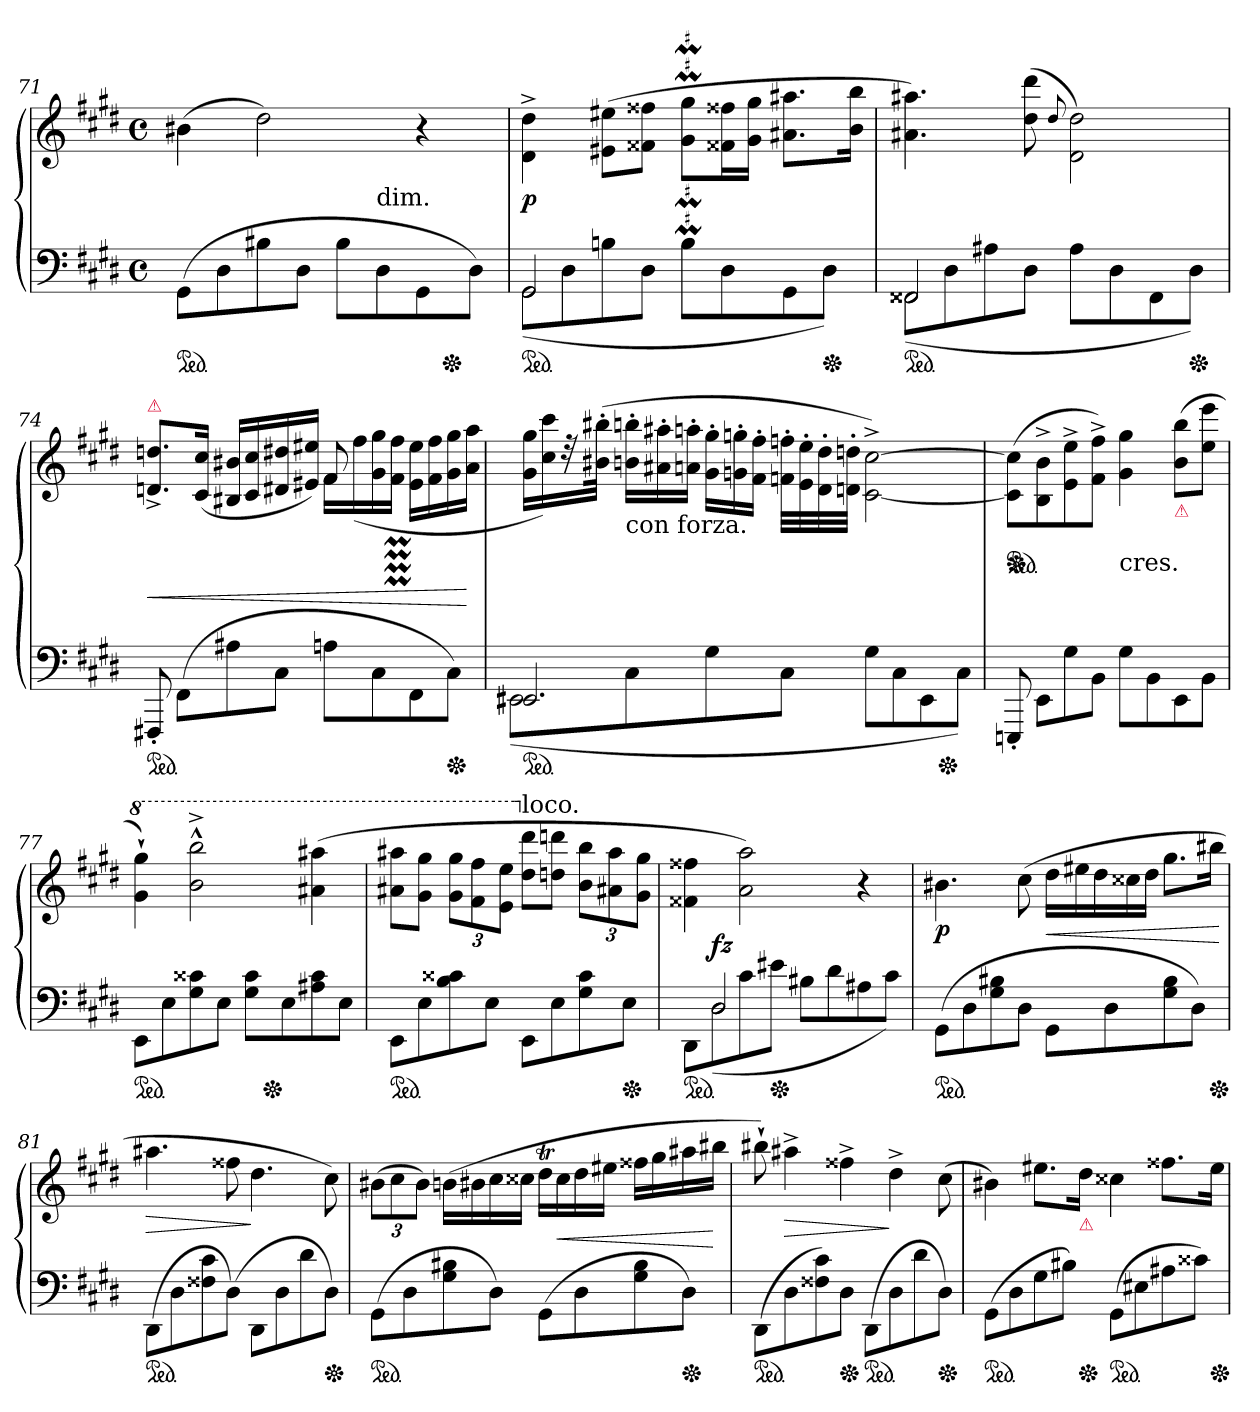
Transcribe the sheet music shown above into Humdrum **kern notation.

**kern	**kern	**dynam
*part1	*part1	*part1
*staff2	*staff1	*staff1/2
*clefF4	*clefG2	*
*k[f#c#g#d#]	*k[f#c#g#d#]	*
*E:	*E:	*
*M4/4	*M4/4	*
*met(c)	*met(c)	*
=71	=71	=71
*	*^	*
*ped	*	*	*
*	*	*^	*
(>8GG#L	(>4b#X	2ryy	2ryy	.
8D#	.	.	.	.
8B#X	2dd#)	.	.	.
8D#J	.	.	.	.
8B#L	.	8ryy	4ryy	.
!	!	!LO:TX:c:t=dim.	!	!
8D#	.	4.ryy	.	.
8GG#	4r	.	16ryy	.
*Xped	*	*	*	*
.	.	.	8.ryy	.
8D#J)	.	.	.	.
=72	=72	=72	=72	=72
*^	*	*	*	*
!	!	!LO:TX:a:t=sotto voce.	!	!	!
!LO:TX:b:t=il basso sempre legato.	!	!	!	!	!
!	!LO:N:vis=2	!	!	!	!
*	*	*v	*v	*v	*
*ped	*	*	*
2GG#	(>8GG#	4d#^\ 4dd#^\	p
.	8D#	.	.
.	8Bn	(>8e#X 8ee#XL	.
.	8D#J	8f##X 8ff##XJ	.
2ryy	8BL	8g#M 8gg#ML	.
.	8D#	16f##X 16ff##XL	.
.	.	16g# 16gg#JJ	.
.	8GG#	8.a#X 8.aa#XL	.
*Xped	*	*	*
.	8D#J)	.	.
.	.	16b 16bbJk	.
=73	=73	=73	=73
!	!LO:N:vis=2	!	!
*ped	*	*	*
2FF##X	(>8FF##X	4.a#X 4.aa#X)	.
.	8D#	.	.
.	8A#X	.	.
.	8D#J	(>8dd# 8ddd#	.
.	.	8qqdd#/	.
2ryy	8A#\L	2d#\ 2dd#\)	.
.	8D#	.	.
.	8FF##	.	.
*Xped	*	*	*
.	8D#J)	.	.
=74	=74	=74	=74
*	*	*^	*
!	!	!LO:TX:a:color=crimson:t=⚠	!	!
!	!	!	!	!LO:HP:b
*v	*v	*	*	*
*ped	*	*	*
8FFF#X'	8.dn^> 8.ddn^>L	2ryy	<
(>8FF#\L	.	.	.
.	(<16c# 16cc#Jk	.	.
8A#X	16B#X 16b#XLL	.	.
.	16c# 16cc#	.	.
8C#J	16d#X 16dd#X	.	.
.	16e#X 16ee#XJJ)	.	.
8An\L	8f#	16f#LL	.
.	.	(>16ff#	.
8C#	8ryy	16g# 16gg#	.
.	.	16f#M 16ff#MJJ	.
8FF#	4ryy	16e# 16ee#LL	.
.	.	16f# 16ff#	.
*Xped	*	*	*
8C#J)	.	16g# 16gg#	.
.	.	16a 16aaJJ	[
=75	=75	=75	=75
*^	*	*	*
!	!LO:N:vis=2	!	!	!
*	*	*Xtuplet	*	*
*ped	*	*	*	*
2.EE#X	(>8EE#X	24g# 24gg#LL	2ryy	.
.	.	24cc# 24ccc#)	.	.
.	.	48rdd	.	.
.	.	(>48b#X' 48bb#X'JJk	.	.
!	!	!LO:TX:b:t=con forza.	!	!
.	8C#	24bn' 24bbn'LL	.	.
.	.	24a#X' 24aa#X'	.	.
.	.	24an' 24aan'JJ	.	.
.	8G#	24g#' 24gg#'LL	.	.
.	.	24gn' 24ggn'	.	.
.	.	24f#' 24ff#'JJ	.	.
.	8C#J	32fn'\ 32ffn'\LLL	.	.
.	.	32e' 32ee'	.	.
.	.	32d#' 32dd#'	.	.
.	.	32dn' 32ddn'JJJ	.	.
.	8G#L	[2c#^\ [2cc#^\)	4ryy	.
.	8C#	.	.	.
4ryy	8EE#	.	16ryy	.
*Xped	*	*	*	*
.	.	.	8.ryy	.
.	8C#J)	.	.	.
*v	*v	*	*	*
*	*v	*v	*
=76	=76	=76
*	*ped	*
*	*Xped	*
8EEEn'	(>8c#]\ 8cc#]\L	.
8EE\L	8B^ 8b^	.
8G#	8e^ 8ee^	.
8BBJ	8f#^ 8ff#^J)	.
!	!LO:TX:c:t=cres.	!
8G#\L	4g# 4gg#	.
8BB	.	.
!	!LO:TX:b:color=crimson:t=⚠	!
8EE	(>8b 8bbL	.
8BBJ	8ee 8eeeJ	.
=77	=77	=77
*	*8va	*
*ped	*	*
*	*^	*
8EEL	4gg#` 4ggg#`)	2ryy	.
8E	.	.	.
8G# 8c##X	2bb^^^< 2bbb^^^<	.	.
8EJ	.	.	.
8G# 8c##L	.	16ryy	.
*Xped	*	*	*
.	.	4..ryy	.
8E	.	.	.
8A#X 8c##	(>4aa#X 4aaa#X	.	.
8EJ	.	.	.
*	*v	*v	*
=78	=78	=78
*ped	*	*
8EEL	8aa#X 8aaa#XL	.
8E	8gg# 8ggg#J	.
*	*tuplet	*
8B 8c##X	12gg# 12ggg#L	.
.	12ff# 12fff#	.
8EJ	.	.
.	12ee 12eeeJ	.
*	*X8va	*
!	!LO:TX:a:t=loco.	!
8EEL	8dd# 8ddd#L	.
8E	8ddn 8dddnJ	.
8G# 8c##	12b 12bbL	.
.	12a#X 12aa#	.
*Xped	*	*
8EJ	.	.
.	12g# 12gg#J	.
=79	=79	=79
*^	*^	*
*ped	*	*	*	*
8ryy	8DD#L	4f##X 4ff##X	8ryy	.
!	!LO:N:vis=2	!	!	!
2D#	(>8D#	.	2..ryy	fz
.	8c#	2a 2aa)	.	.
*Xped	*	*	*	*
.	8e#XJ	.	.	.
.	8B#XL	.	.	.
8ryy	8d#	.	.	.
4ryy	8A#X	4r	.	.
.	8c#J)	.	.	.
=80	=80	=80	=80	=80
!	!	!LO:TX:a:t=dolce.	!	!
*v	*v	*	*	*
*	*v	*v	*
*ped	*	*
(>8GG#L	4.b#X	p
8D#	.	.
8G# 8B#X	.	.
8D#J	(>8cc#	.
*	*Xtuplet	*
8GG#L	20dd#LL	<
.	20ee#X	.
.	20dd#	.
8D#	.	.
.	20cc##X	.
.	20dd#JJ	.
8G# 8B#	8.gg#L	.
8D#J)	.	.
*Xped	*	*
.	16bb#XJk	.
.	.	[
=81	=81	=81
*ped	*	*
(>8DD#\L	4.aa#X	>
8D#	.	.
8F##X 8c#	.	.
(>8D#J)	8ff##X	.
8DD#L	4.dd#	]
8D#	.	.
8d#	.	.
*Xped	*	*
8D#J)	8cc#)	.
=82	=82	=82
*	*tuplet	*
*ped	*	*
(>8GG#L	(>12b#XL	.
.	12cc#	.
8D#	.	.
.	12b#J)	.
8G# 8B#X	(>16bnLL	.
.	16b#X	.
8D#J)	16cc#	.
.	16cc##XJJ	.
(>8GG#L	16dd#tLL	.
.	16cc##	<
8D#	16dd#	.
.	16ee#XJJ	.
8G# 8B#	16ff##XLL	.
.	16gg#	.
*Xped	*	*
8D#J)	16aa#X	.
.	16bb#XJJ	[
=83	=83	=83
*ped	*	*
(>8DD#\L	8bb#X`)	.
8D#	4aa#X^	>
8F##X 8c#)	.	.
*Xped	*	*
8D#J	4ff##X^	.
*ped	*	*
(>8DD#L	.	.
8D#	4dd#^	]
8d#	.	.
*Xped	*	*
8D#J)	(>8cc#	.
=84	=84	=84
*ped	*	*
(>8GG#L	4b#X)	.
8D#	.	.
8G#	8.ee#XL	.
8B#XJ)	.	.
!	!LO:TX:b:color=crimson:t=⚠	!
*Xped	*	*
.	16dd#Jk	.
*ped	*	*
(>8GG#L	4cc##X	.
8E#X	.	.
8A#X	8.ff##XL	.
8c##XJ)	.	.
*Xped	*	*
.	16ee#Jk	.
=	=	=
*-	*-	*-
